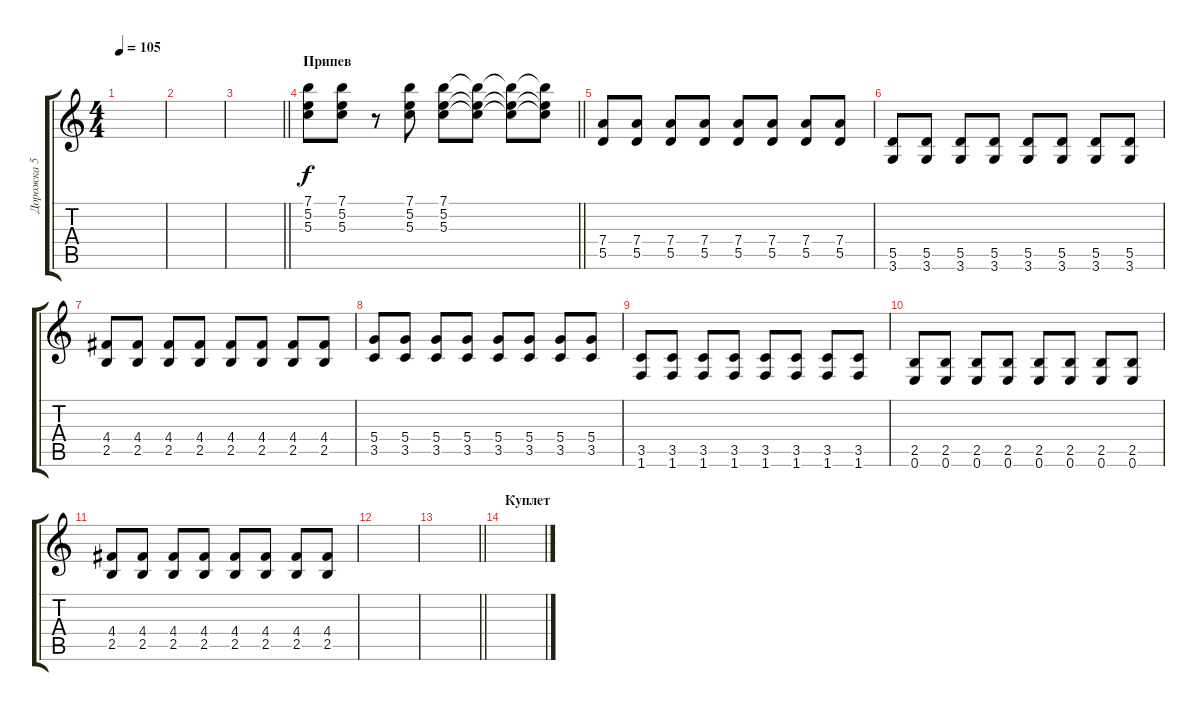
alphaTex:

\track ("Дорожка 5" "Дорожка 5") {instrument overdrivenguitar}
\staff {score tabs}
\tuning (E4 B3 G3 D3 A2 E2) {hide}
\ts (4 4)
\tempo 105
\clef g2
\ks c
|
|
\barLineRight lightlight
|
\section ("" "Припев")
\barLineRight lightlight
(7.1 5.2 5.3).8 (7.1 5.2 5.3).8 r.8 (7.1 5.2 5.3).8 (7.1 5.2 5.3).8 (7.1{t} 5.2{t} 5.3{t}).8 (7.1{t} 5.2{t} 5.3{t}).8 (7.1{t} 5.2{t} 5.3{t}).8 |
(7.4 5.5).8 (7.4 5.5).8 (7.4 5.5).8 (7.4 5.5).8 (7.4 5.5).8 (7.4 5.5).8 (7.4 5.5).8 (7.4 5.5).8 |
(5.5 3.6).8 (5.5 3.6).8 (5.5 3.6).8 (5.5 3.6).8 (5.5 3.6).8 (5.5 3.6).8 (5.5 3.6).8 (5.5 3.6).8 |
(4.4 2.5).8 (4.4 2.5).8 (4.4 2.5).8 (4.4 2.5).8 (4.4 2.5).8 (4.4 2.5).8 (4.4 2.5).8 (4.4 2.5).8 |
(5.4 3.5).8 (5.4 3.5).8 (5.4 3.5).8 (5.4 3.5).8 (5.4 3.5).8 (5.4 3.5).8 (5.4 3.5).8 (5.4 3.5).8 |
(3.5 1.6).8 (3.5 1.6).8 (3.5 1.6).8 (3.5 1.6).8 (3.5 1.6).8 (3.5 1.6).8 (3.5 1.6).8 (3.5 1.6).8 |
(2.5 0.6).8 (2.5 0.6).8 (2.5 0.6).8 (2.5 0.6).8 (2.5 0.6).8 (2.5 0.6).8 (2.5 0.6).8 (2.5 0.6).8 |
(4.4 2.5).8 (4.4 2.5).8 (4.4 2.5).8 (4.4 2.5).8 (4.4 2.5).8 (4.4 2.5).8 (4.4 2.5).8 (4.4 2.5).8 |
|
\barLineRight lightlight
|
\section ("" "Куплет")
